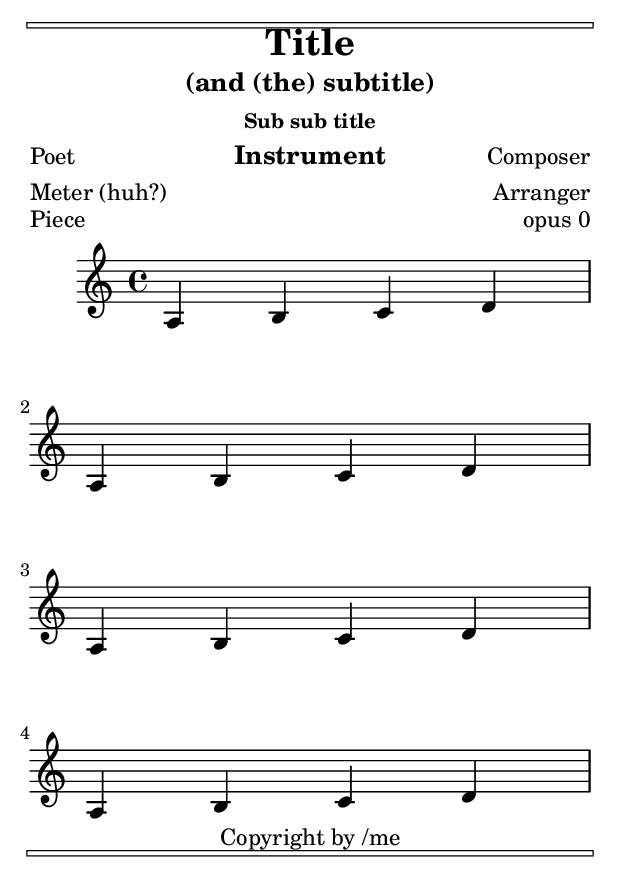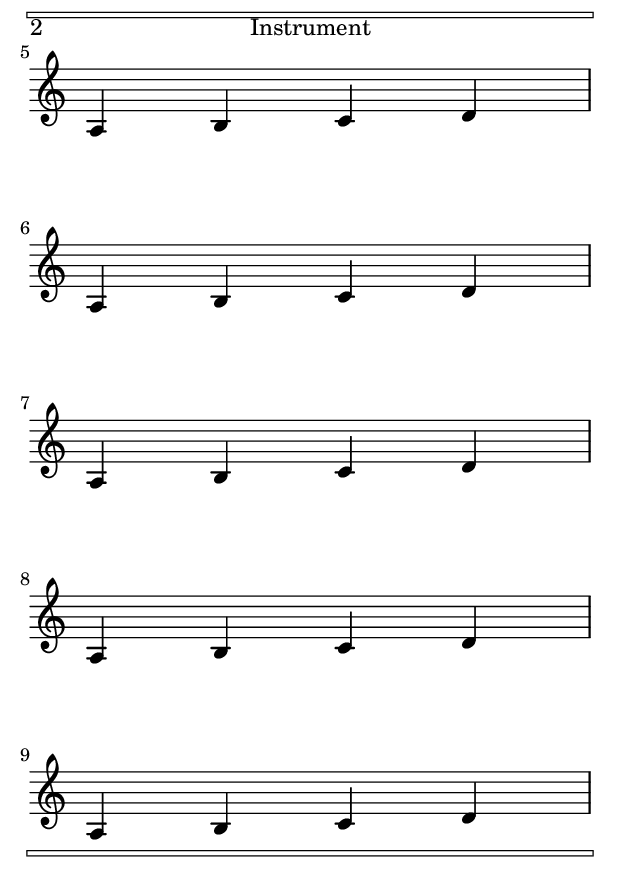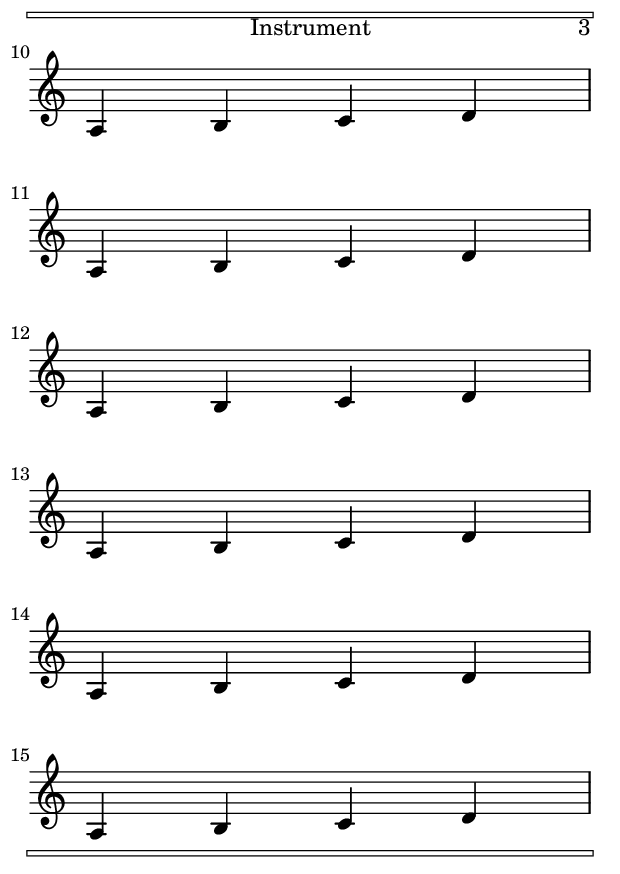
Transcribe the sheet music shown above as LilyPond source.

\version "2.7.39"

\header {

  texidoc = "Stress optimal page breaking.  This should look
    nice and even on 4 a6 pages. "

  
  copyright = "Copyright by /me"
  
  title = "Title"
  subtitle = "(and (the) subtitle)"
  subsubtitle = "Sub sub title"
  poet = "Poet"
  composer = "Composer"
  texttranslator = "Text Translator"
  meter = "Meter (huh?)"
  arranger = "Arranger"
  instrument = "Instrument"
  piece = "Piece"
  opus = "opus 0"

  
}

\paper {
  ragged-last-bottom = ##f

  bookTitleMarkup = \markup {
    \override #'(baseline-skip . -3)
    \column {
      \box \fill-line { \teeny " " " " }
      \bookTitleMarkup
    }
  }
  oddHeaderMarkup = \markup \on-the-fly #not-first-page {
    \override #'(baseline-skip . -3)
    \column {
      \box \fill-line { \teeny " " " " }
      \line { \oddHeaderMarkup }
    }
  }
  evenHeaderMarkup = \markup {
    \override #'(baseline-skip . -3)
    \column {
      \box \fill-line { \teeny " " " " }
      \line { \evenHeaderMarkup }
    }
  }
  oddFooterMarkup = \markup {
    \override #'(baseline-skip . -3)
    \column {
	\oddFooterMarkup
	\box \fill-line { \teeny " " " " }
    }
  }
  
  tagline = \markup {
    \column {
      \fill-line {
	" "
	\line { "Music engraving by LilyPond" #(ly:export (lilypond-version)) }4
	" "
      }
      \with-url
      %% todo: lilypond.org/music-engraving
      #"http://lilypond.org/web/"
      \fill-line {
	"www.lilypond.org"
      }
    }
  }
}

#(set-default-paper-size "a6" 'portrait)

\book {    
  \score {
    \new Staff \relative c' {
      %% 19: ideally cramped
      %% Calculating page breaks...[6][11][16]
      %%\repeat unfold 19 { a b c d \break }
      %% 15: test even distribution
      %% Calculating page breaks...[5][9][13]
      \repeat unfold 15 { a b c d \break }
    }
  }
}
